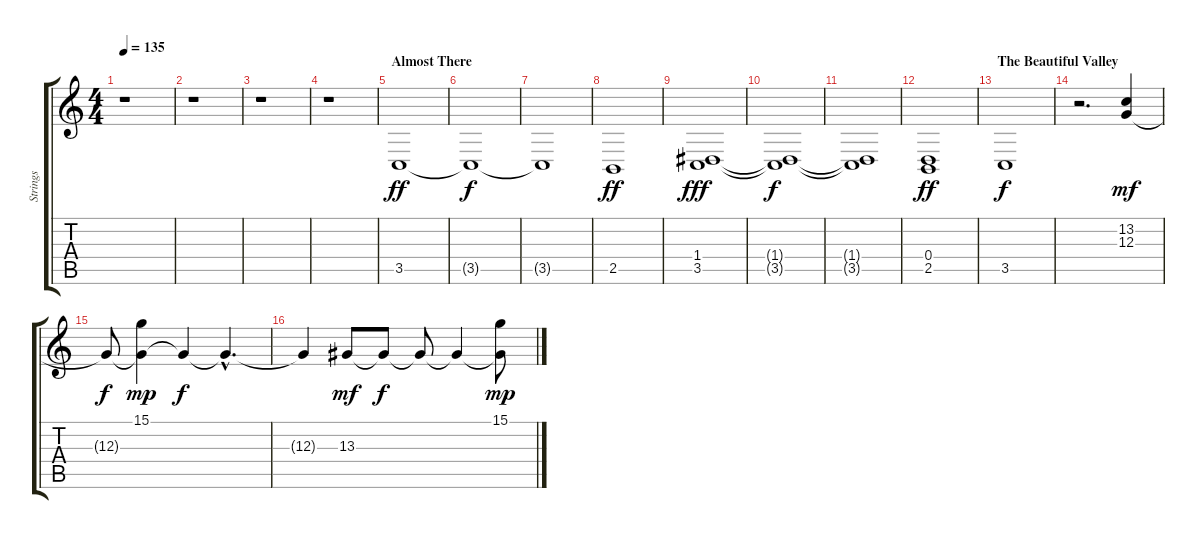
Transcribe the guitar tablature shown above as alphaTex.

\track ("Strings" "Strings") {instrument stringensemble1}
\staff {score tabs}
\tuning (E4 B3 G3 D3 A2 E2) {hide}
\ts (4 4)
\tempo 135
\clef g2
\ks c
r.1{dy f} |
r.1 |
r.1 |
r.1 |
\section ("" "Almost There")
3.5.1{dy ff} |
3.5{t}.1{dy f} |
3.5{t}.1 |
2.5.1{dy ff} |
(1.4 3.5).1{dy fff} |
(1.4{t} 3.5{t}).1{dy f} |
(1.4{t} 3.5{t}).1 |
(0.4 2.5).1{dy ff} |
\section ("" "The Beautiful Valley")
3.5.1{dy f} |
r.2{d instrument birdtweet} (13.2 12.3).4{dy mf} |
12.3{t}.8{dy f} (15.1 12.3{t}).4{dy mp instrument birdtweet} 12.3{t}.4{dy f} 12.3{hac t}.4{d} |
12.3{t}.4 13.3.8{dy mf instrument birdtweet} 13.3{t}.8{dy f} 13.3{t}.8 13.3{t}.4 (15.1 13.3{t}).8{dy mp}
